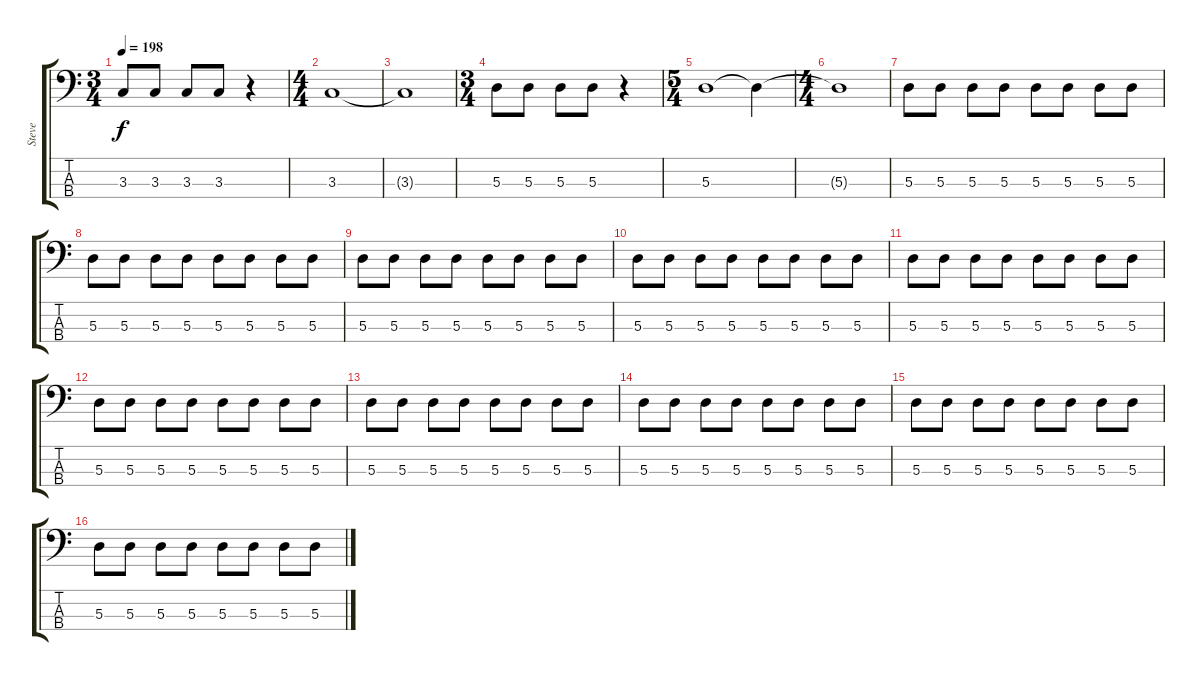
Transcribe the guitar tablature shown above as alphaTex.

\track ("Steve" "Steve") {instrument electricbassfinger}
\staff {score tabs}
\tuning (G2 D2 A1 E1) {hide}
\ts (3 4)
\tempo 198
\clef f4
\ks c
3.3.8{dy f} 3.3.8 3.3.8 3.3.8 r.4 |
\ts (4 4)
3.3.1 |
3.3{t}.1 |
\ts (3 4)
5.3.8 5.3.8 5.3.8 5.3.8 r.4 |
\ts (5 4)
5.3.1 5.3{t}.4 |
\ts (4 4)
5.3{t}.1 |
5.3.8 5.3.8 5.3.8 5.3.8 5.3.8 5.3.8 5.3.8 5.3.8 |
5.3.8 5.3.8 5.3.8 5.3.8 5.3.8 5.3.8 5.3.8 5.3.8 |
5.3.8 5.3.8 5.3.8 5.3.8 5.3.8 5.3.8 5.3.8 5.3.8 |
5.3.8 5.3.8 5.3.8 5.3.8 5.3.8 5.3.8 5.3.8 5.3.8 |
5.3.8 5.3.8 5.3.8 5.3.8 5.3.8 5.3.8 5.3.8 5.3.8 |
5.3.8 5.3.8 5.3.8 5.3.8 5.3.8 5.3.8 5.3.8 5.3.8 |
5.3.8 5.3.8 5.3.8 5.3.8 5.3.8 5.3.8 5.3.8 5.3.8 |
5.3.8 5.3.8 5.3.8 5.3.8 5.3.8 5.3.8 5.3.8 5.3.8 |
5.3.8 5.3.8 5.3.8 5.3.8 5.3.8 5.3.8 5.3.8 5.3.8 |
5.3.8 5.3.8 5.3.8 5.3.8 5.3.8 5.3.8 5.3.8 5.3.8
